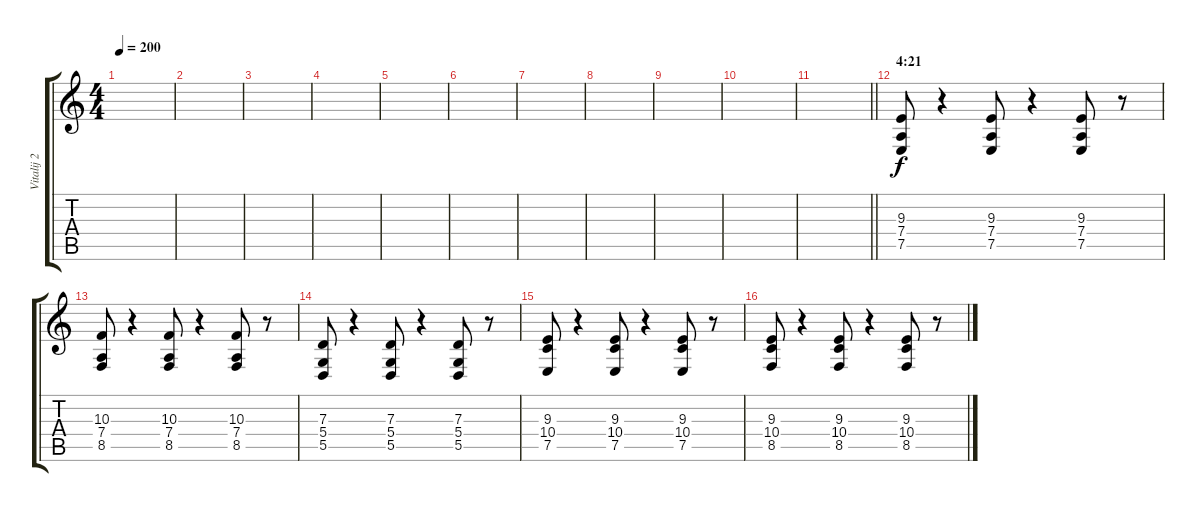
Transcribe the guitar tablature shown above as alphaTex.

\track ("Vitalij 2" "Vitalij 2") {instrument acousticgrandpiano}
\staff {score tabs}
\tuning (E4 B3 G3 D3 A2 E2) {hide}
\ts (4 4)
\tempo 200
\clef g2
\ks c
|
|
|
|
|
|
|
|
|
|
\barLineRight lightlight
|
\section ("" "4:21")
(9.3 7.4 7.5).8{instrument acousticgrandpiano} r.4 (9.3 7.4 7.5).8 r.4 (9.3 7.4 7.5).8 r.8 |
(10.3 7.4 8.5).8 r.4 (10.3 7.4 8.5).8 r.4 (10.3 7.4 8.5).8 r.8 |
(7.3 5.4 5.5).8 r.4 (7.3 5.4 5.5).8 r.4 (7.3 5.4 5.5).8 r.8 |
(9.3 10.4 7.5).8 r.4 (9.3 10.4 7.5).8 r.4 (9.3 10.4 7.5).8 r.8 |
(9.3 10.4 8.5).8 r.4 (9.3 10.4 8.5).8 r.4 (9.3 10.4 8.5).8 r.8
